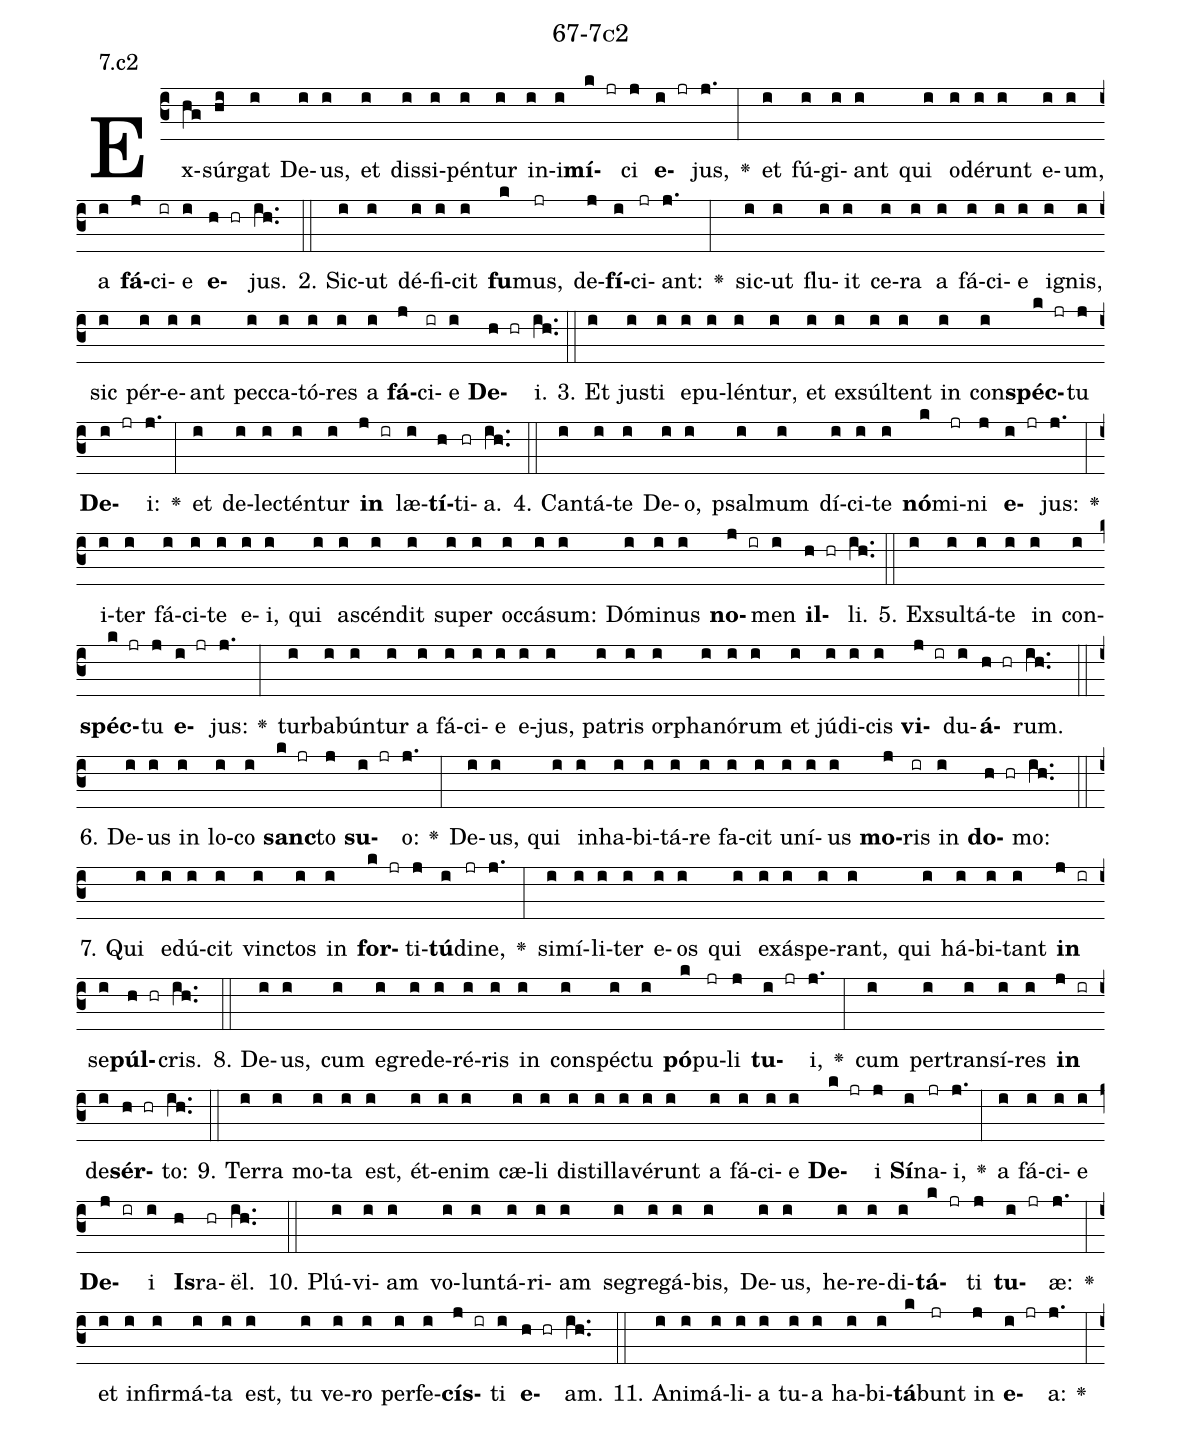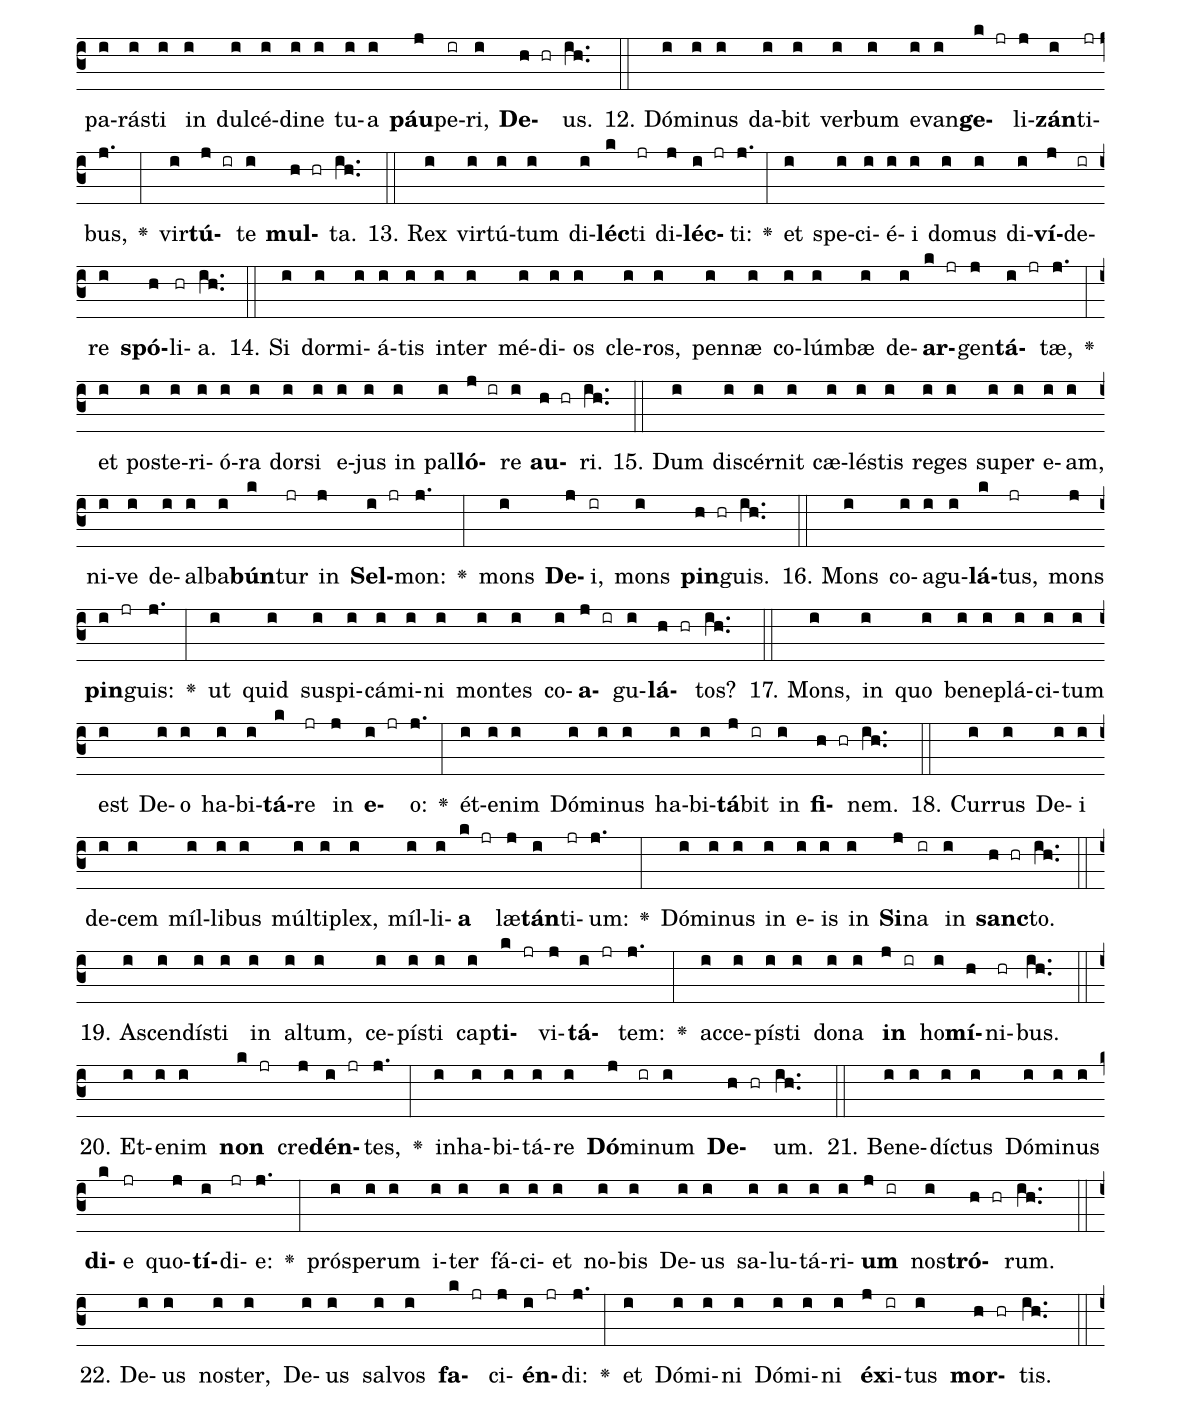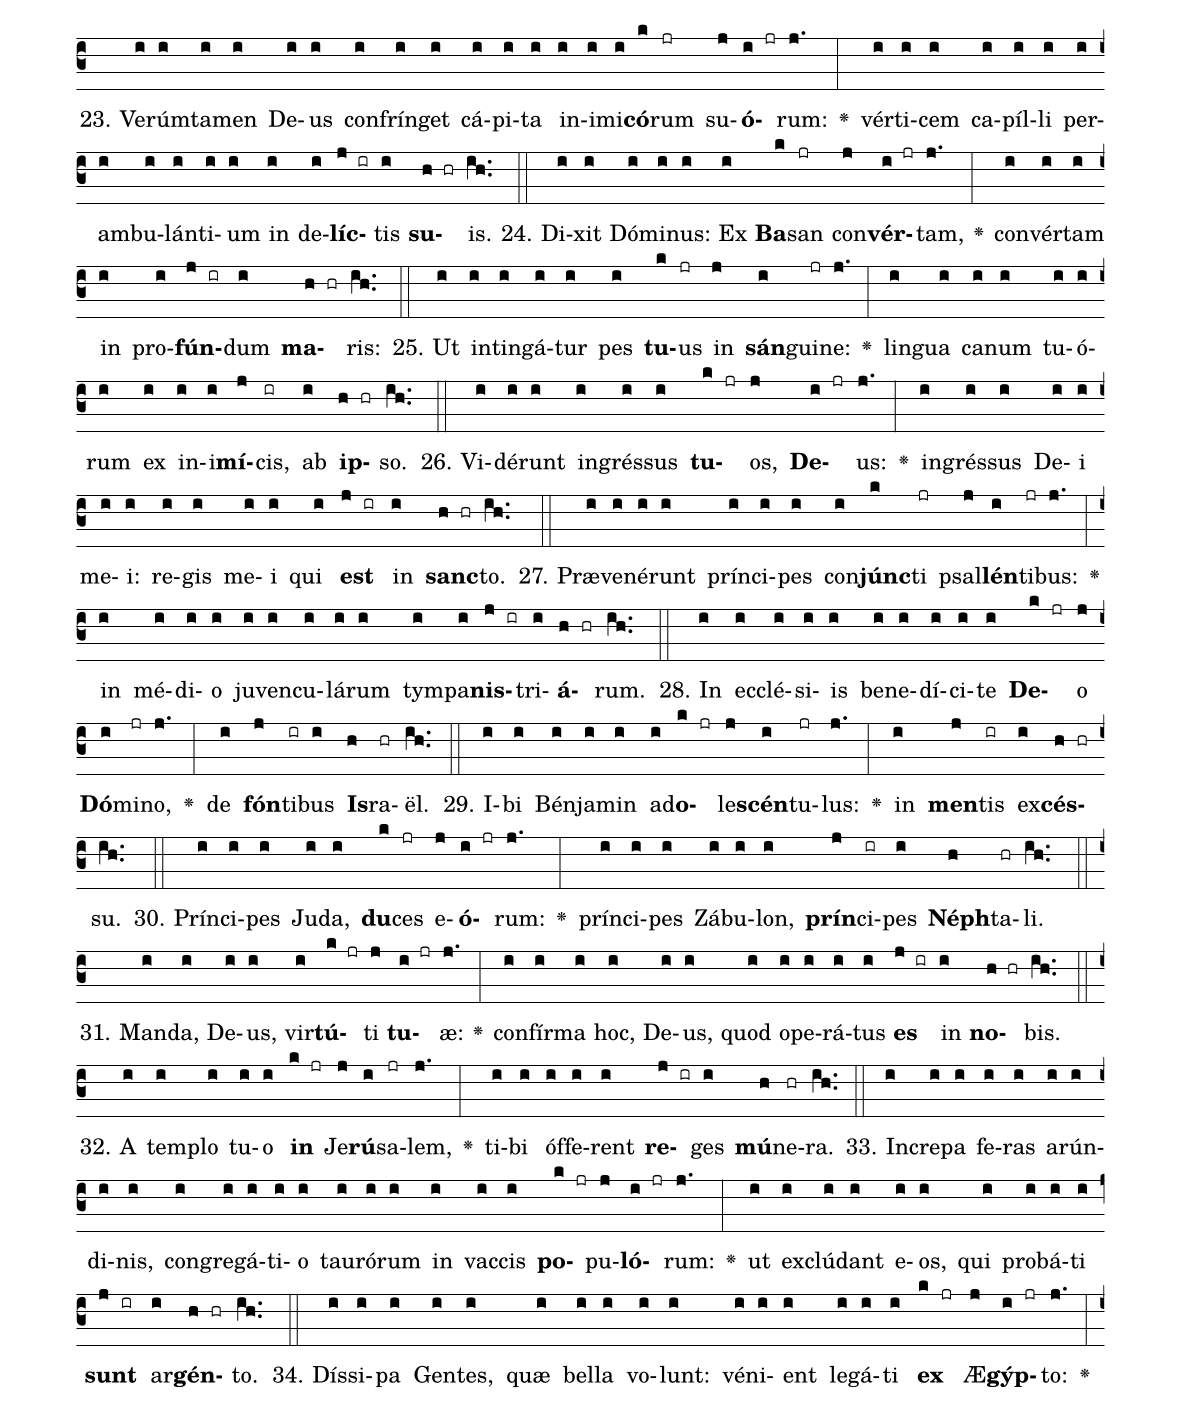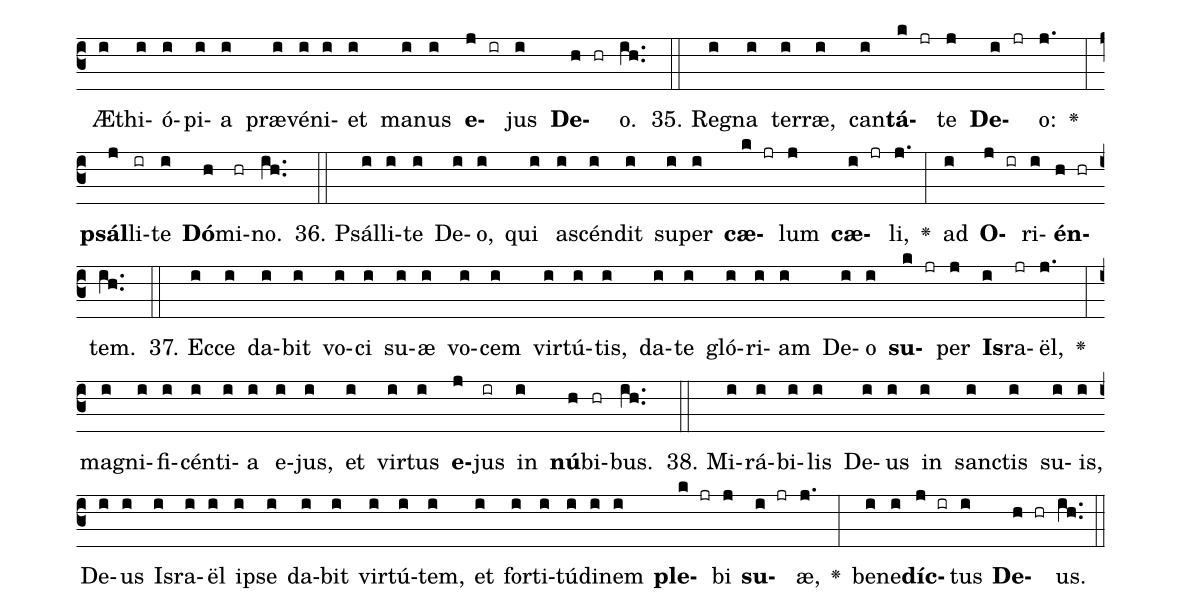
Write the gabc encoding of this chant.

name: 67-7c2;
annotation: 7.c2;
%%
(c3)Ex(hg)súr(hi)gat(i) De(i)us,(i) et(i) dis(i)si(i)pén(i)tur(i) in(i)i(i)<b>mí</b>(k jr)ci(j) <b>e</b>(i jr)jus,(j.) <v>\greheightstar</v>(:) et(i) fú(i)gi(i)ant(i) qui(i) o(i)dé(i)runt(i) e(i)um,(i) a(i) <b>fá</b>(j)ci(ir)e(i) <b>e</b>(h hr)jus.(ih..) (::)
2. Sic(i)ut(i) dé(i)fi(i)cit(i) <b>fu</b>(k)mus,(jr) de(j)<b>fí</b>(i)ci(jr)ant:(j.) <v>\greheightstar</v>(:) sic(i)ut(i) flu(i)it(i) ce(i)ra(i) a(i) fá(i)ci(i)e(i) i(i)gnis,(i) sic(i) pér(i)e(i)ant(i) pec(i)ca(i)tó(i)res(i) a(i) <b>fá</b>(j)ci(ir)e(i) <b>De</b>(h hr)i.(ih..) (::)
3. Et(i) jus(i)ti(i) e(i)pu(i)lén(i)tur,(i) et(i) ex(i)súl(i)tent(i) in(i) con(i)<b>spéc</b>(k jr)tu(j) <b>De</b>(i jr)i:(j.) <v>\greheightstar</v>(:) et(i) de(i)lec(i)tén(i)tur(i) <b>in</b>(j ir) læ(i)<b>tí</b>(h)ti(hr)a.(ih..) (::)
4. Can(i)tá(i)te(i) De(i)o,(i) psal(i)mum(i) dí(i)ci(i)te(i) <b>nó</b>(k)mi(jr)ni(j) <b>e</b>(i jr)jus:(j.) <v>\greheightstar</v>(:) i(i)ter(i) fá(i)ci(i)te(i) e(i)i,(i) qui(i) a(i)scén(i)dit(i) su(i)per(i) oc(i)cá(i)sum:(i) Dó(i)mi(i)nus(i) <b>no</b>(j ir)men(i) <b>il</b>(h hr)li.(ih..) (::)
5. Ex(i)sul(i)tá(i)te(i) in(i) con(i)<b>spéc</b>(k jr)tu(j) <b>e</b>(i jr)jus:(j.) <v>\greheightstar</v>(:) tur(i)ba(i)bún(i)tur(i) a(i) fá(i)ci(i)e(i) e(i)jus,(i) pa(i)tris(i) or(i)pha(i)nó(i)rum(i) et(i) jú(i)di(i)cis(i) <b>vi</b>(j ir)du(i)<b>á</b>(h hr)rum.(ih..) (::)
6. De(i)us(i) in(i) lo(i)co(i) <b>sanc</b>(k jr)to(j) <b>su</b>(i jr)o:(j.) <v>\greheightstar</v>(:) De(i)us,(i) qui(i) in(i)ha(i)bi(i)tá(i)re(i) fa(i)cit(i) u(i)ní(i)us(i) <b>mo</b>(j)ris(ir) in(i) <b>do</b>(h hr)mo:(ih..) (::)
7. Qui(i) e(i)dú(i)cit(i) vinc(i)tos(i) in(i) <b>for</b>(k jr)ti(j)<b>tú</b>(i)di(jr)ne,(j.) <v>\greheightstar</v>(:) si(i)mí(i)li(i)ter(i) e(i)os(i) qui(i) ex(i)ás(i)pe(i)rant,(i) qui(i) há(i)bi(i)tant(i) <b>in</b>(j ir) se(i)<b>púl</b>(h hr)cris.(ih..) (::)
8. De(i)us,(i) cum(i) e(i)gre(i)de(i)ré(i)ris(i) in(i) con(i)spéc(i)tu(i) <b>pó</b>(k)pu(jr)li(j) <b>tu</b>(i jr)i,(j.) <v>\greheightstar</v>(:) cum(i) per(i)trans(i)í(i)res(i) <b>in</b>(j ir) de(i)<b>sér</b>(h hr)to:(ih..) (::)
9. Ter(i)ra(i) mo(i)ta(i) est,(i) ét(i)e(i)nim(i) cæ(i)li(i) di(i)stil(i)la(i)vé(i)runt(i) a(i) fá(i)ci(i)e(i) <b>De</b>(k jr)i(j) <b>Sí</b>(i)na(jr)i,(j.) <v>\greheightstar</v>(:) a(i) fá(i)ci(i)e(i) <b>De</b>(j ir)i(i) <b>Is</b>(h)ra(hr)ël.(ih..) (::)
10. Plú(i)vi(i)am(i) vo(i)lun(i)tá(i)ri(i)am(i) se(i)gre(i)gá(i)bis,(i) De(i)us,(i) he(i)re(i)di(i)<b>tá</b>(k jr)ti(j) <b>tu</b>(i jr)æ:(j.) <v>\greheightstar</v>(:) et(i) in(i)fir(i)má(i)ta(i) est,(i) tu(i) ve(i)ro(i) per(i)fe(i)<b>cís</b>(j ir)ti(i) <b>e</b>(h hr)am.(ih..) (::)
11. A(i)ni(i)má(i)li(i)a(i) tu(i)a(i) ha(i)bi(i)<b>tá</b>(k)bunt(jr) in(j) <b>e</b>(i jr)a:(j.) <v>\greheightstar</v>(:) pa(i)rás(i)ti(i) in(i) dul(i)cé(i)di(i)ne(i) tu(i)a(i) <b>páu</b>(j)pe(ir)ri,(i) <b>De</b>(h hr)us.(ih..) (::)
12. Dó(i)mi(i)nus(i) da(i)bit(i) ver(i)bum(i) e(i)van(i)<b>ge</b>(k jr)li(j)<b>zán</b>(i)ti(jr)bus,(j.) <v>\greheightstar</v>(:) vir(i)<b>tú</b>(j ir)te(i) <b>mul</b>(h hr)ta.(ih..) (::)
13. Rex(i) vir(i)tú(i)tum(i) di(i)<b>léc</b>(k)ti(jr) di(j)<b>léc</b>(i jr)ti:(j.) <v>\greheightstar</v>(:) et(i) spe(i)ci(i)é(i)i(i) do(i)mus(i) di(i)<b>ví</b>(j)de(ir)re(i) <b>spó</b>(h)li(hr)a.(ih..) (::)
14. Si(i) dor(i)mi(i)á(i)tis(i) in(i)ter(i) mé(i)di(i)os(i) cle(i)ros,(i) pen(i)næ(i) co(i)lúm(i)bæ(i) de(i)<b>ar</b>(k jr)gen(j)<b>tá</b>(i jr)tæ,(j.) <v>\greheightstar</v>(:) et(i) post(i)e(i)ri(i)ó(i)ra(i) dor(i)si(i) e(i)jus(i) in(i) pal(i)<b>ló</b>(j ir)re(i) <b>au</b>(h hr)ri.(ih..) (::)
15. Dum(i) di(i)scér(i)nit(i) cæ(i)lés(i)tis(i) re(i)ges(i) su(i)per(i) e(i)am,(i) ni(i)ve(i) de(i)al(i)ba(i)<b>bún</b>(k)tur(jr) in(j) <b>Sel</b>(i jr)mon:(j.) <v>\greheightstar</v>(:) mons(i) <b>De</b>(j)i,(ir) mons(i) <b>pin</b>(h hr)guis.(ih..) (::)
16. Mons(i) co(i)a(i)gu(i)<b>lá</b>(k)tus,(jr) mons(j) <b>pin</b>(i jr)guis:(j.) <v>\greheightstar</v>(:) ut(i) quid(i) su(i)spi(i)cá(i)mi(i)ni(i) mon(i)tes(i) co(i)<b>a</b>(j ir)gu(i)<b>lá</b>(h hr)tos?(ih..) (::)
17. Mons,(i) in(i) quo(i) be(i)ne(i)plá(i)ci(i)tum(i) est(i) De(i)o(i) ha(i)bi(i)<b>tá</b>(k)re(jr) in(j) <b>e</b>(i jr)o:(j.) <v>\greheightstar</v>(:) ét(i)e(i)nim(i) Dó(i)mi(i)nus(i) ha(i)bi(i)<b>tá</b>(j)bit(ir) in(i) <b>fi</b>(h hr)nem.(ih..) (::)
18. Cur(i)rus(i) De(i)i(i) de(i)cem(i) míl(i)li(i)bus(i) múl(i)ti(i)plex,(i) míl(i)li(i)<b>a</b>(k jr) læ(j)<b>tán</b>(i)ti(jr)um:(j.) <v>\greheightstar</v>(:) Dó(i)mi(i)nus(i) in(i) e(i)is(i) in(i) <b>Si</b>(j)na(ir) in(i) <b>sanc</b>(h hr)to.(ih..) (::)
19. A(i)scen(i)dís(i)ti(i) in(i) al(i)tum,(i) ce(i)pís(i)ti(i) cap(i)<b>ti</b>(k jr)vi(j)<b>tá</b>(i jr)tem:(j.) <v>\greheightstar</v>(:) ac(i)ce(i)pís(i)ti(i) do(i)na(i) <b>in</b>(j ir) ho(i)<b>mí</b>(h)ni(hr)bus.(ih..) (::)
20. Et(i)e(i)nim(i) <b>non</b>(k jr) cre(j)<b>dén</b>(i jr)tes,(j.) <v>\greheightstar</v>(:) in(i)ha(i)bi(i)tá(i)re(i) <b>Dó</b>(j)mi(ir)num(i) <b>De</b>(h hr)um.(ih..) (::)
21. Be(i)ne(i)díc(i)tus(i) Dó(i)mi(i)nus(i) <b>di</b>(k)e(jr) quo(j)<b>tí</b>(i)di(jr)e:(j.) <v>\greheightstar</v>(:) pró(i)spe(i)rum(i) i(i)ter(i) fá(i)ci(i)et(i) no(i)bis(i) De(i)us(i) sa(i)lu(i)tá(i)ri(i)<b>um</b>(j ir) nos(i)<b>tró</b>(h hr)rum.(ih..) (::)
22. De(i)us(i) nos(i)ter,(i) De(i)us(i) sal(i)vos(i) <b>fa</b>(k jr)ci(j)<b>én</b>(i jr)di:(j.) <v>\greheightstar</v>(:) et(i) Dó(i)mi(i)ni(i) Dó(i)mi(i)ni(i) <b>éx</b>(j)i(ir)tus(i) <b>mor</b>(h hr)tis.(ih..) (::)
23. Ve(i)rúm(i)ta(i)men(i) De(i)us(i) con(i)frín(i)get(i) cá(i)pi(i)ta(i) in(i)i(i)mi(i)<b>có</b>(k)rum(jr) su(j)<b>ó</b>(i jr)rum:(j.) <v>\greheightstar</v>(:) vér(i)ti(i)cem(i) ca(i)píl(i)li(i) per(i)am(i)bu(i)lán(i)ti(i)um(i) in(i) de(i)<b>líc</b>(j ir)tis(i) <b>su</b>(h hr)is.(ih..) (::)
24. Di(i)xit(i) Dó(i)mi(i)nus:(i) Ex(i) <b>Ba</b>(k)san(jr) con(j)<b>vér</b>(i jr)tam,(j.) <v>\greheightstar</v>(:) con(i)vér(i)tam(i) in(i) pro(i)<b>fún</b>(j ir)dum(i) <b>ma</b>(h hr)ris:(ih..) (::)
25. Ut(i) in(i)tin(i)gá(i)tur(i) pes(i) <b>tu</b>(k)us(jr) in(j) <b>sán</b>(i)gui(jr)ne:(j.) <v>\greheightstar</v>(:) lin(i)gua(i) ca(i)num(i) tu(i)ó(i)rum(i) ex(i) in(i)i(i)<b>mí</b>(j)cis,(ir) ab(i) <b>ip</b>(h hr)so.(ih..) (::)
26. Vi(i)dé(i)runt(i) in(i)grés(i)sus(i) <b>tu</b>(k jr)os,(j) <b>De</b>(i jr)us:(j.) <v>\greheightstar</v>(:) in(i)grés(i)sus(i) De(i)i(i) me(i)i:(i) re(i)gis(i) me(i)i(i) qui(i) <b>est</b>(j ir) in(i) <b>sanc</b>(h hr)to.(ih..) (::)
27. Præ(i)ve(i)né(i)runt(i) prín(i)ci(i)pes(i) con(i)<b>júnc</b>(k)ti(jr) psal(j)<b>lén</b>(i)ti(jr)bus:(j.) <v>\greheightstar</v>(:) in(i) mé(i)di(i)o(i) ju(i)ven(i)cu(i)lá(i)rum(i) tym(i)pa(i)<b>nis</b>(j ir)tri(i)<b>á</b>(h hr)rum.(ih..) (::)
28. In(i) ec(i)clé(i)si(i)is(i) be(i)ne(i)dí(i)ci(i)te(i) <b>De</b>(k jr)o(j) <b>Dó</b>(i)mi(jr)no,(j.) <v>\greheightstar</v>(:) de(i) <b>fón</b>(j)ti(ir)bus(i) <b>Is</b>(h)ra(hr)ël.(ih..) (::)
29. I(i)bi(i) Bén(i)ja(i)min(i) ad(i)<b>o</b>(k jr)le(j)<b>scén</b>(i)tu(jr)lus:(j.) <v>\greheightstar</v>(:) in(i) <b>men</b>(j)tis(ir) ex(i)<b>cés</b>(h hr)su.(ih..) (::)
30. Prín(i)ci(i)pes(i) Ju(i)da,(i) <b>du</b>(k)ces(jr) e(j)<b>ó</b>(i jr)rum:(j.) <v>\greheightstar</v>(:) prín(i)ci(i)pes(i) Zá(i)bu(i)lon,(i) <b>prín</b>(j)ci(ir)pes(i) <b>Néph</b>(h)ta(hr)li.(ih..) (::)
31. Man(i)da,(i) De(i)us,(i) vir(i)<b>tú</b>(k jr)ti(j) <b>tu</b>(i jr)æ:(j.) <v>\greheightstar</v>(:) con(i)fír(i)ma(i) hoc,(i) De(i)us,(i) quod(i) o(i)pe(i)rá(i)tus(i) <b>es</b>(j ir) in(i) <b>no</b>(h hr)bis.(ih..) (::)
32. A(i) tem(i)plo(i) tu(i)o(i) <b>in</b>(k jr) Je(j)<b>rú</b>(i)sa(jr)lem,(j.) <v>\greheightstar</v>(:) ti(i)bi(i) óf(i)fe(i)rent(i) <b>re</b>(j ir)ges(i) <b>mú</b>(h)ne(hr)ra.(ih..) (::)
33. In(i)cre(i)pa(i) fe(i)ras(i) a(i)rún(i)di(i)nis,(i) con(i)gre(i)gá(i)ti(i)o(i) tau(i)ró(i)rum(i) in(i) vac(i)cis(i) <b>po</b>(k jr)pu(j)<b>ló</b>(i jr)rum:(j.) <v>\greheightstar</v>(:) ut(i) ex(i)clú(i)dant(i) e(i)os,(i) qui(i) pro(i)bá(i)ti(i) <b>sunt</b>(j ir) ar(i)<b>gén</b>(h hr)to.(ih..) (::)
34. Dís(i)si(i)pa(i) Gen(i)tes,(i) quæ(i) bel(i)la(i) vo(i)lunt:(i) vé(i)ni(i)ent(i) le(i)gá(i)ti(i) <b>ex</b>(k jr) Æ(j)<b>gýp</b>(i jr)to:(j.) <v>\greheightstar</v>(:) Æ(i)thi(i)ó(i)pi(i)a(i) præ(i)vé(i)ni(i)et(i) ma(i)nus(i) <b>e</b>(j ir)jus(i) <b>De</b>(h hr)o.(ih..) (::)
35. Re(i)gna(i) ter(i)ræ,(i) can(i)<b>tá</b>(k jr)te(j) <b>De</b>(i jr)o:(j.) <v>\greheightstar</v>(:) <b>psál</b>(j)li(ir)te(i) <b>Dó</b>(h)mi(hr)no.(ih..) (::)
36. Psál(i)li(i)te(i) De(i)o,(i) qui(i) a(i)scén(i)dit(i) su(i)per(i) <b>cæ</b>(k jr)lum(j) <b>cæ</b>(i jr)li,(j.) <v>\greheightstar</v>(:) ad(i) <b>O</b>(j ir)ri(i)<b>én</b>(h hr)tem.(ih..) (::)
37. Ec(i)ce(i) da(i)bit(i) vo(i)ci(i) su(i)æ(i) vo(i)cem(i) vir(i)tú(i)tis,(i) da(i)te(i) gló(i)ri(i)am(i) De(i)o(i) <b>su</b>(k jr)per(j) <b>Is</b>(i)ra(jr)ël,(j.) <v>\greheightstar</v>(:) ma(i)gni(i)fi(i)cén(i)ti(i)a(i) e(i)jus,(i) et(i) vir(i)tus(i) <b>e</b>(j)jus(ir) in(i) <b>nú</b>(h)bi(hr)bus.(ih..) (::)
38. Mi(i)rá(i)bi(i)lis(i) De(i)us(i) in(i) sanc(i)tis(i) su(i)is,(i) De(i)us(i) Is(i)ra(i)ël(i) ip(i)se(i) da(i)bit(i) vir(i)tú(i)tem,(i) et(i) for(i)ti(i)tú(i)di(i)nem(i) <b>ple</b>(k jr)bi(j) <b>su</b>(i jr)æ,(j.) <v>\greheightstar</v>(:) be(i)ne(i)<b>díc</b>(j ir)tus(i) <b>De</b>(h hr)us.(ih..) (::)
